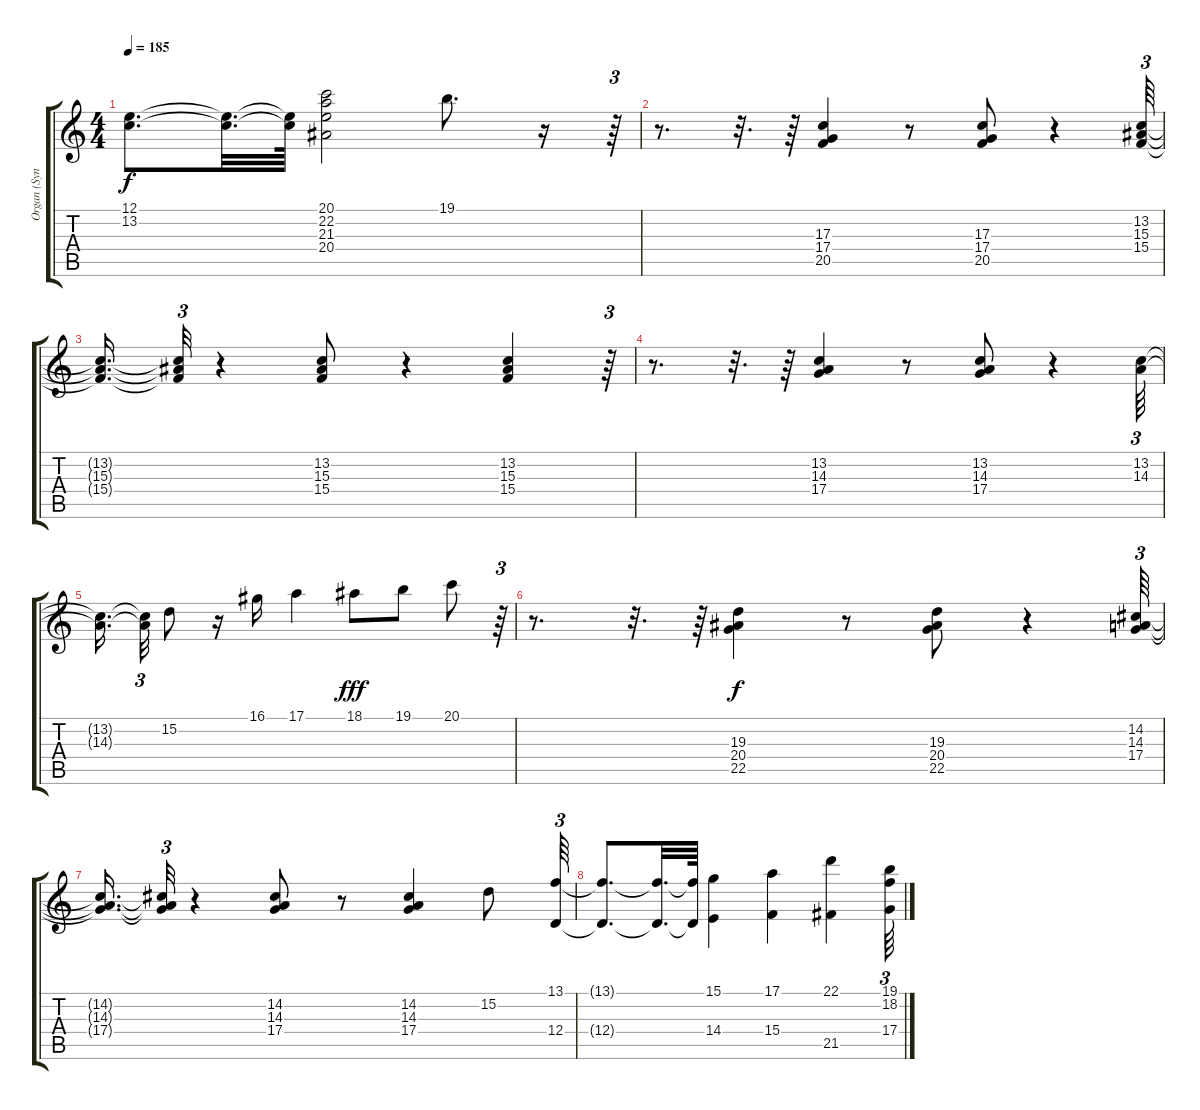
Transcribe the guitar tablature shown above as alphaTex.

\track ("Organ (Synth IV)" "Organ (Syn") {instrument rockorgan}
\staff {score tabs}
\tuning (E4 B3 G3 D3 A2 E2) {hide}
\ts (4 4)
\tempo 185
\clef g2
\ks c
(12.1{t} 13.2{t}).8{d dy f} (12.1{t} 13.2{t}).32{d} (12.1{t} 13.2{t}).64 (20.1 22.2 21.3 20.4).2 19.1.8{d} r.16 r.64{tu (3 2)} |
r.8{d} r.32{d} r.64 (17.3 17.4 20.5).4 r.8 (17.3 17.4 20.5).8 r.4 (13.2 15.3 15.4).64{tu (3 2)} |
(13.2{t} 15.3{t} 15.4{t}).16{d} (13.2{t} 15.3{t} 15.4{t}).32{tu (3 2)} r.4 (13.2 15.3 15.4).8 r.4 (13.2 15.3 15.4).4 r.64{tu (3 2)} |
r.8{d} r.32{d} r.64 (13.2 14.3 17.4).4 r.8 (13.2 14.3 17.4).8 r.4 (13.2 14.3).64{tu (3 2)} |
(13.2{t} 14.3{t}).16{d beam splitsecondary} (13.2{t} 14.3{t}).32{tu (3 2)} 15.2.8 r.16 16.1.16 17.1.4 18.1.8{dy fff} 19.1.8 20.1.8 r.64{tu (3 2)} |
r.8{d} r.32{d} r.64 (19.3 20.4 22.5).4{dy f} r.8 (19.3 20.4 22.5).8 r.4 (14.2 14.3 17.4).64{tu (3 2)} |
(14.2{t} 14.3{t} 17.4{t}).16{d} (14.2{t} 14.3{t} 17.4{t}).32{tu (3 2)} r.4 (14.2 14.3 17.4).8 r.8 (14.2 14.3 17.4).4 15.2.8 (13.1 12.4).64{tu (3 2)} |
(13.1{t} 12.4{t}).8{d} (13.1{t} 12.4{t}).32{d} (13.1{t} 12.4{t}).64 (15.1 14.4).4 (17.1 15.4).4 (22.1 21.5).4 (19.1 18.2 17.4).64{tu (3 2)}
